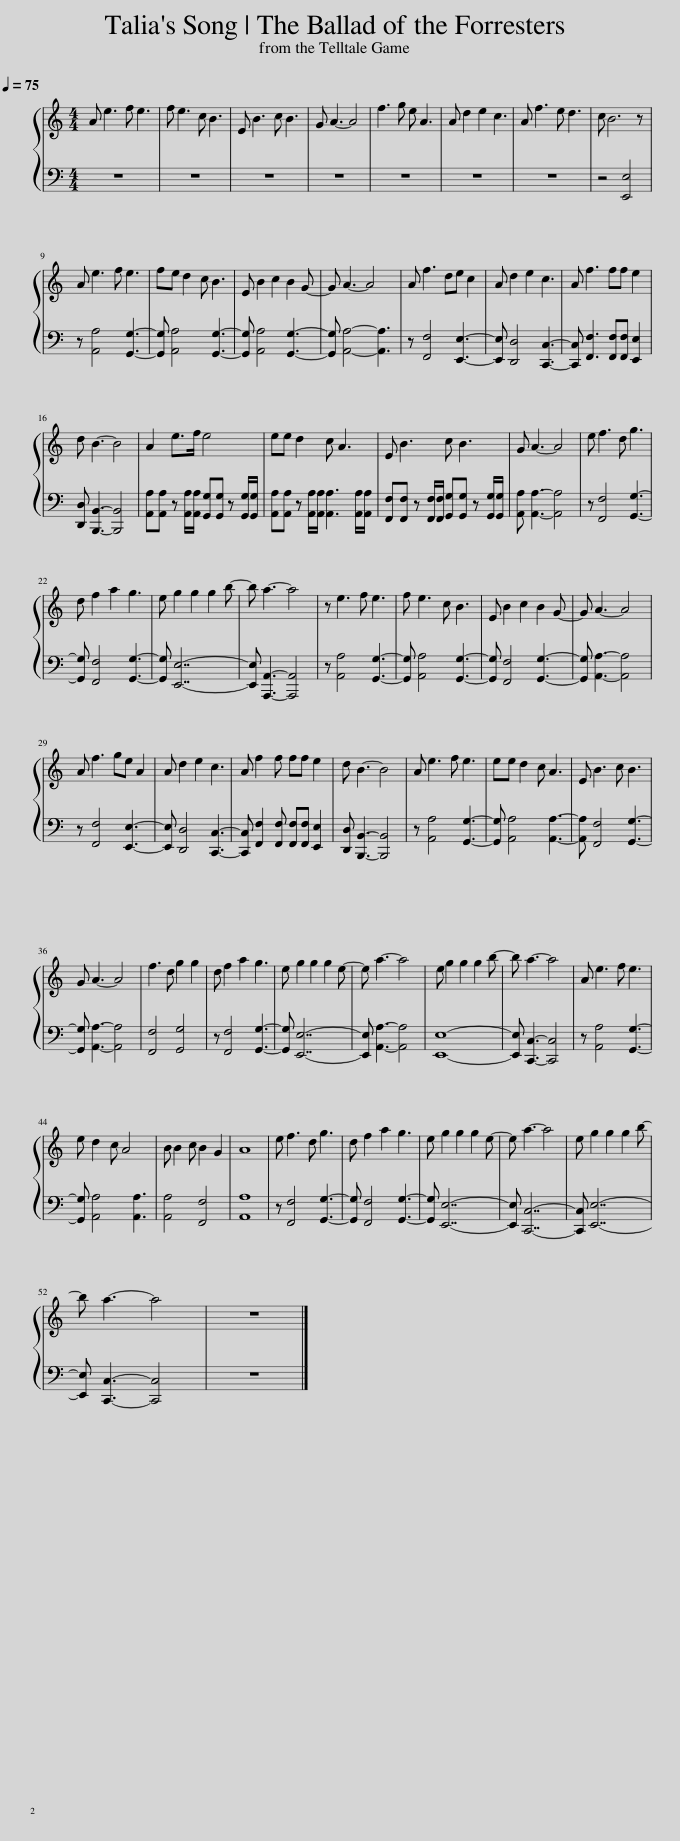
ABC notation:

X:1
%%score { 1 | 2 }
L:1/8
Q:1/4=75
M:4/4
I:linebreak $
K:C
V:1 treble
V:2 bass
V:1
 A e3 f e3 | f e3 c B3 | E B3 c B3 | G A3- A4 | f3 g e A3 | %5
 A d2 e2 c3 | A f3 e d3 | c B6 z |$ A e3 f e3 | fe d2 c B3 | %10
 E B2 c2 B2 G- | G A3- A4 | A f3 de c2 | A d2 e2 c3 | A f3 ff e2 |$ %15
 d B3- B4 | A2 e>f e4 | ee d2 c A3 | E B3 c B3 | G A3- A4 | %20
 e f3 d g3 |$ d f2 a2 g3 | e g2 g2 g2 b- | b a3- a4 | z e3 f e3 | %25
 f e3 c B3 | E B2 c2 B2 G- | G A3- A4 |$ A f3 ge A2 | A d2 e2 c3 | %30
 A f2 f ff e2 | d B3- B4 | A e3 f e3 | ee d2 c A3 | E B3 c B3 |$ %35
 G A3- A4 | f3 d g2 g2 | d f2 a2 g3 | e g2 g2 g2 e- | e a3- a4 | %40
 e g2 g2 g2 b- | b a3- a4 | A e3 f e3 |$ e d2 c A4 | B B2 c B2 G2 | %45
 A8 | e f3 d g3 | d f2 a2 g3 | e g2 g2 g2 e- | e a3- a4 | %50
 e g2 g2 g2 b- |$ b a3- a4 | z8 |] %53
V:2
 z8 | z8 | z8 | z8 | z8 | %5
 z8 | z8 | z4 [E,,E,]4 |$ z [A,,A,]4 [G,,G,]3- | [G,,G,] [A,,A,]4 [G,,G,]3- | %10
 [G,,G,] [A,,A,]4 [G,,G,]3- | [G,,G,] [A,,A,]4- [A,,A,]3 | z [F,,F,]4 [E,,E,]3- | [E,,E,] [D,,D,]4 [C,,C,]3- | [C,,C,] [F,,F,]3 [F,,F,][F,,F,] [E,,E,]2 |$ %15
 [D,,D,] [B,,,B,,]3- [B,,,B,,]4 | [A,,A,][A,,A,] z [A,,A,]/[A,,A,]/ [G,,G,][G,,G,] z [G,,G,]/[G,,G,]/ | [A,,A,][A,,A,] z [A,,A,]/[A,,A,]/ [A,,A,]3 [A,,A,]/[A,,A,]/ | [F,,F,][F,,F,] z [F,,F,]/[F,,F,]/ [G,,G,][G,,G,] z [G,,G,]/[G,,G,]/ | [A,,A,] [A,,A,]3- [A,,A,]4 | %20
 z [F,,F,]4 [G,,G,]3- |$ [G,,G,] [F,,F,]4 [G,,G,]3- | [G,,G,] [E,,E,]7- | [E,,E,] [A,,,A,,]3- [A,,,A,,]4 | z [A,,A,]4 [G,,G,]3- | %25
 [G,,G,] [A,,A,]4 [G,,G,]3- | [G,,G,] [F,,F,]4 [G,,G,]3- | [G,,G,] [A,,A,]3- [A,,A,]4 |$ z [F,,F,]4 [E,,E,]3- | [E,,E,] [D,,D,]4 [C,,C,]3- | %30
 [C,,C,] [F,,F,]2 [F,,F,] [F,,F,][F,,F,] [E,,E,]2 | [D,,D,] [B,,,B,,]3- [B,,,B,,]4 | z [A,,A,]4 [G,,G,]3- | [G,,G,] [A,,A,]4 [A,,A,]3- | [A,,A,] [F,,F,]4 [G,,G,]3- |$ %35
 [G,,G,] [A,,A,]3- [A,,A,]4 | [F,,F,]4 [G,,G,]4 | z [F,,F,]4 [G,,G,]3- | [G,,G,] [E,,E,]7- | [E,,E,] [A,,A,]3- [A,,A,]4 | %40
 [E,,E,]8- | [E,,E,] [C,,C,]3- [C,,C,]4 | z [A,,A,]4 [G,,G,]3- |$ [G,,G,] [A,,A,]4 [A,,A,]3 | [A,,A,]4 [F,,F,]4 | %45
 [A,,A,]8 | z [F,,F,]4 [G,,G,]3- | [G,,G,] [F,,F,]4 [G,,G,]3- | [G,,G,] [E,,E,]7- | [E,,E,] [C,,C,]7- | %50
 [C,,C,] [E,,E,]7- |$ [E,,E,] [C,,C,]3- [C,,C,]4 | z8 |] %53
